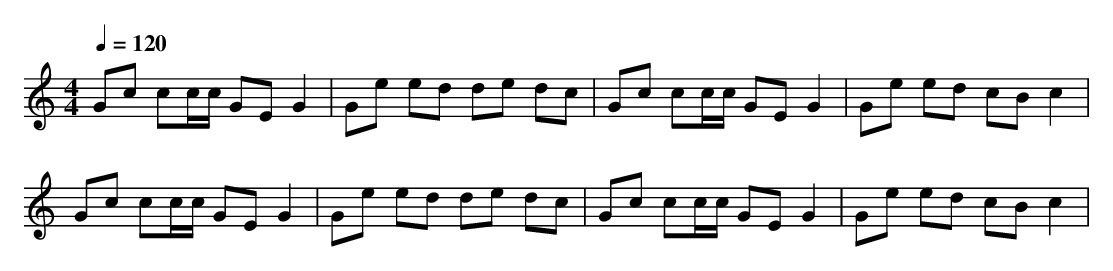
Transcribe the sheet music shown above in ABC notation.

X:1
T:
M: 4/4
L: 1/8
Q:1/4=120
K:C % 0 sharps
Gc cc/2c/2 GE G2|Ge ed de dc|Gc cc/2c/2 GE G2|Ge ed cB c2|
Gc cc/2c/2 GE G2|Ge ed de dc|Gc cc/2c/2 GE G2|Ge ed cB c2|
